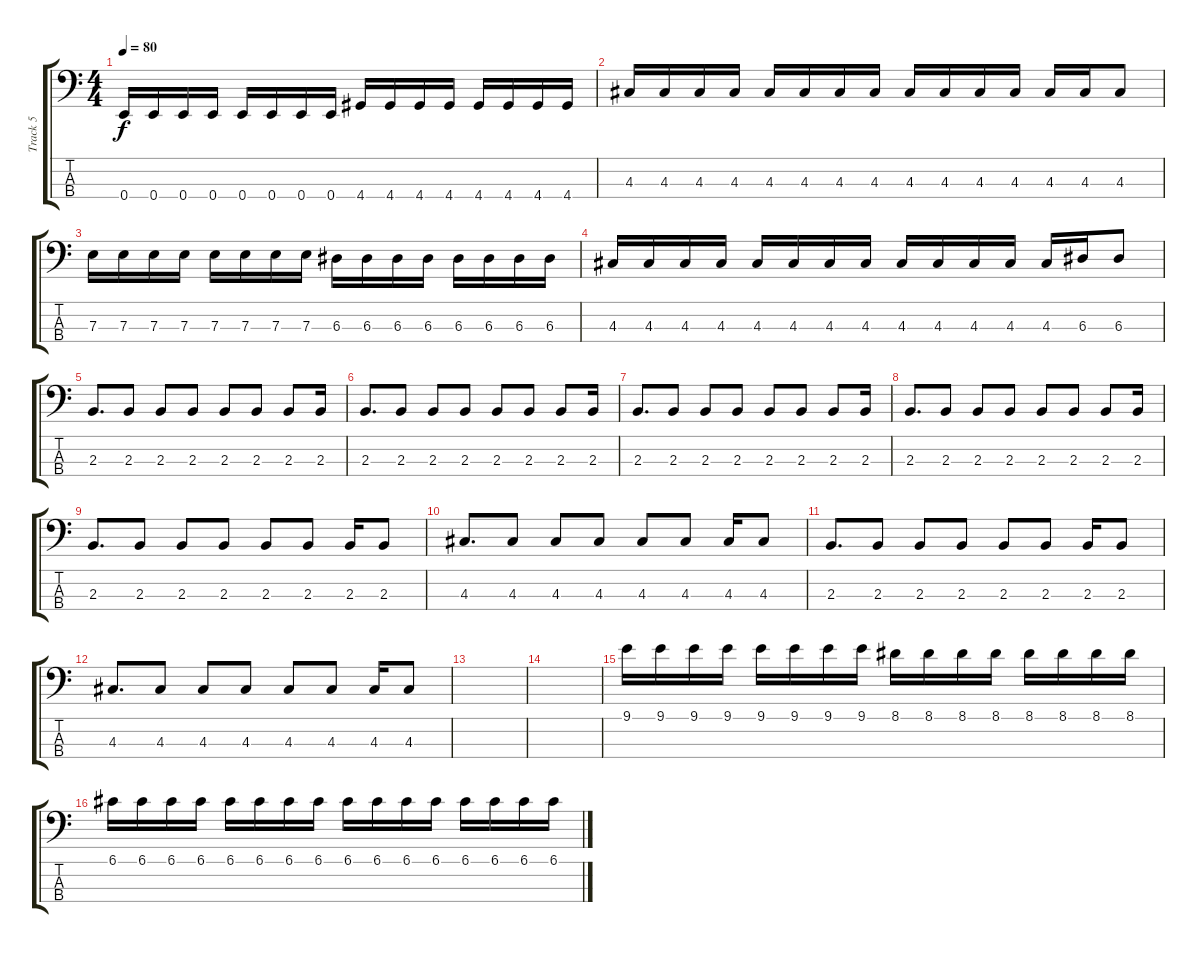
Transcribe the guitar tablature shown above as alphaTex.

\track ("Track 5" "Track 5") {instrument electricbassfinger}
\staff {score tabs}
\tuning (G2 D2 A1 E1) {hide}
\ts (4 4)
\tempo 80
\clef f4
\ks c
0.4.16{dy f} 0.4.16 0.4.16 0.4.16 0.4.16 0.4.16 0.4.16 0.4.16 4.4.16 4.4.16 4.4.16 4.4.16 4.4.16 4.4.16 4.4.16 4.4.16 |
4.3.16 4.3.16 4.3.16 4.3.16 4.3.16 4.3.16 4.3.16 4.3.16 4.3.16 4.3.16 4.3.16 4.3.16 4.3.16 4.3.16 4.3.8 |
7.3.16 7.3.16 7.3.16 7.3.16 7.3.16 7.3.16 7.3.16 7.3.16 6.3.16 6.3.16 6.3.16 6.3.16 6.3.16 6.3.16 6.3.16 6.3.16 |
4.3.16 4.3.16 4.3.16 4.3.16 4.3.16 4.3.16 4.3.16 4.3.16 4.3.16 4.3.16 4.3.16 4.3.16 4.3.16 6.3.16 6.3.8 |
2.3.8{d} 2.3.8 2.3.8 2.3.8 2.3.8 2.3.8 2.3.8 2.3.16 |
2.3.8{d} 2.3.8 2.3.8 2.3.8 2.3.8 2.3.8 2.3.8 2.3.16 |
2.3.8{d} 2.3.8 2.3.8 2.3.8 2.3.8 2.3.8 2.3.8 2.3.16 |
2.3.8{d} 2.3.8 2.3.8 2.3.8 2.3.8 2.3.8 2.3.8 2.3.16 |
2.3.8{d} 2.3.8 2.3.8 2.3.8 2.3.8 2.3.8 2.3.16 2.3.8 |
4.3.8{d} 4.3.8 4.3.8 4.3.8 4.3.8 4.3.8 4.3.16 4.3.8 |
2.3.8{d} 2.3.8 2.3.8 2.3.8 2.3.8 2.3.8 2.3.16 2.3.8 |
4.3.8{d} 4.3.8 4.3.8 4.3.8 4.3.8 4.3.8 4.3.16 4.3.8 |
|
|
9.1.16 9.1.16 9.1.16 9.1.16 9.1.16 9.1.16 9.1.16 9.1.16 8.1.16 8.1.16 8.1.16 8.1.16 8.1.16 8.1.16 8.1.16 8.1.16 |
6.1.16 6.1.16 6.1.16 6.1.16 6.1.16 6.1.16 6.1.16 6.1.16 6.1.16 6.1.16 6.1.16 6.1.16 6.1.16 6.1.16 6.1.16 6.1.16
